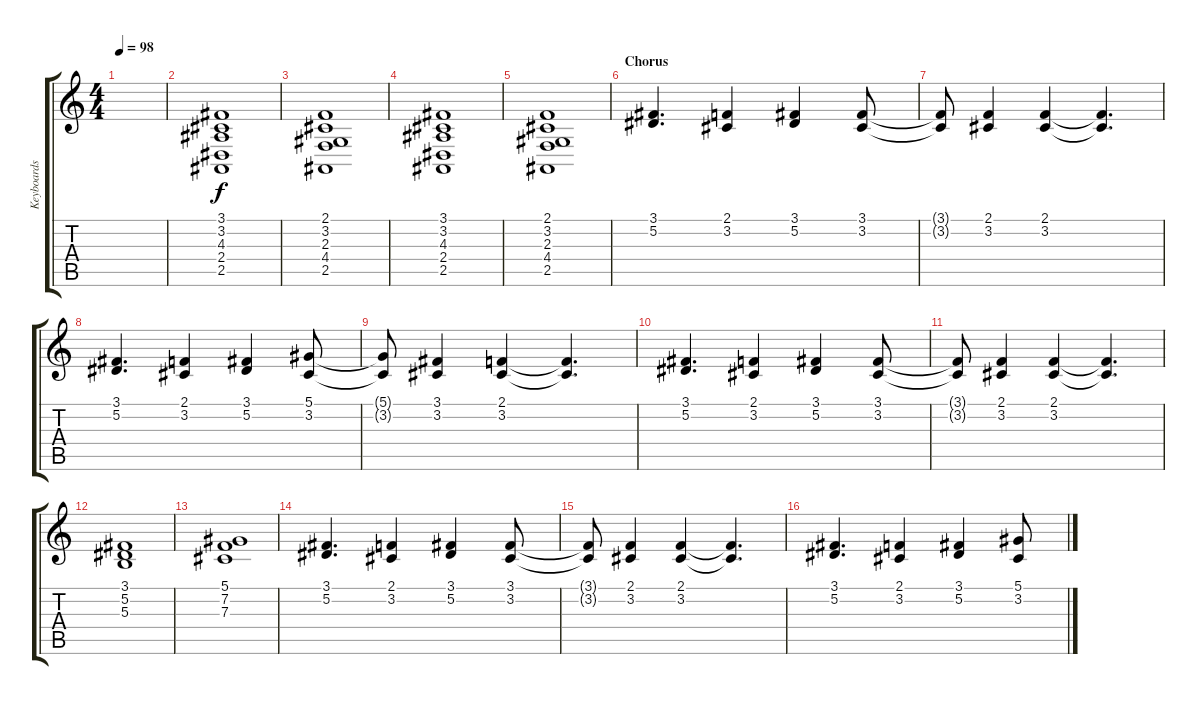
\track ("Keyboards" "Keyboards") {instrument pad1newage}
\staff {score tabs}
\tuning (Eb4 Bb3 Gb3 Db3 Ab2 Eb2) {hide}
\ts (4 4)
\tempo 98
\clef g2
\ks c
|
(3.1 3.2 4.3 2.4 2.5).1 |
(2.1 3.2 2.3 4.4 2.5).1 |
(3.1 3.2 4.3 2.4 2.5).1 |
(2.1 3.2 2.3 4.4 2.5).1 |
\section ("" "Chorus")
(3.1 5.2).4{d} (2.1 3.2).4 (3.1 5.2).4 (3.1 3.2).8 |
(3.1{t} 3.2{t}).8 (2.1 3.2).4 (2.1 3.2).4 (2.1{t} 3.2{t}).4{d} |
(3.1 5.2).4{d} (2.1 3.2).4 (3.1 5.2).4 (5.1 3.2).8 |
(5.1{t} 3.2{t}).8 (3.1 3.2).4 (2.1 3.2).4 (2.1{t} 3.2{t}).4{d} |
(3.1 5.2).4{d} (2.1 3.2).4 (3.1 5.2).4 (3.1 3.2).8 |
(3.1{t} 3.2{t}).8 (2.1 3.2).4 (2.1 3.2).4 (2.1{t} 3.2{t}).4{d} |
(3.1 5.2 5.3).1 |
(5.1 7.2 7.3).1 |
(3.1 5.2).4{d} (2.1 3.2).4 (3.1 5.2).4 (3.1 3.2).8 |
(3.1{t} 3.2{t}).8 (2.1 3.2).4 (2.1 3.2).4 (2.1{t} 3.2{t}).4{d} |
(3.1 5.2).4{d} (2.1 3.2).4 (3.1 5.2).4 (5.1 3.2).8
